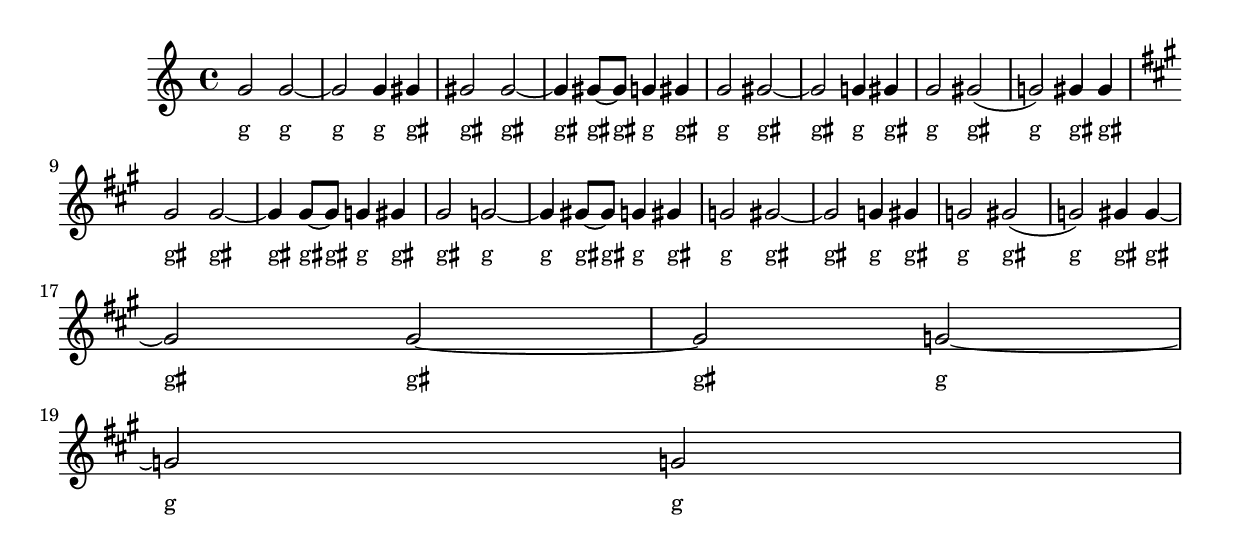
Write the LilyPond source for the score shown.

\version "1.7.16"

\header{
texidoc="
When tieing notes with accidentals across a bar boundary, the
accidental must not be drawn on the note in the next bar.  Unless the
tie crosses a line break, in which case the accidental is repeated if
it would be different from an untied note.  The next note of the same
pitch in this next bar should always show the accidental (even if it's
natural).  Slurring a accidentaled note to a natural one across bar
boundaries should be explicit.

Pitches can be verified by printing them  with the @code{NoteNames} context.
"
}

thenotes = \notes \relative cis' {
  \time 4/4
  g'2 g ~ |
  g g4 gis |
  gis2 gis ~ |
  gis4 gis8 ~ gis g4 gis |
  g2 gis ~ |
  gis g4 gis |
  g2 gis( |
  )g! gis4 gis |
  \break
  \key a \major
  gis2 gis ~ |
  gis4 gis8 ~ gis g4 gis |
  gis2 g ~ |
  g4 gis8 ~ gis g4 gis |
  g2 gis ~ |
  gis g4 gis |
  g2 gis( |
  
  % FIXME: check for accidentals at line break could look more cute
  % maybe move to tie-break-accidental?
  
  % Btw: I don't even know what the rule is for the second note in the
  % next bar, if a reminder accidental was printed.  These are really
  % not very common cases.  Technically, if it is not tied, it
  % should get an accidental but it looks a bit silly and redundant.
  % See last g.
  
  )g! gis4 gis ~ | \break
  gis2  gis ~ | gis g ~\break
  g2 g
}

\score {
  <
    \context Staff \thenotes
    \context NoteNames \thenotes
  >
}
%% new-chords-done %%
